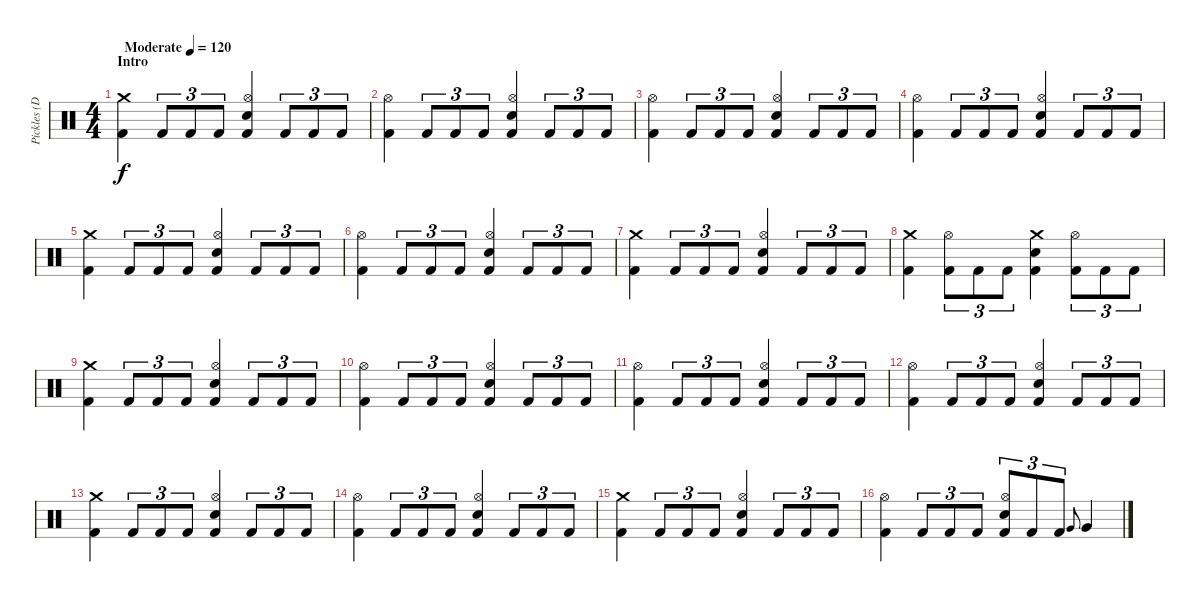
\track ("Pickles (Drums)" "Pickles (D") {instrument percussion}
\staff {score}
\articulation defaults
\ts (4 4)
\section ("" "Intro")
\tempo (120 "Moderate")
\clef neutral
\ks c
("Crash medium (hit)" "Kick (hit) 2").4{dy f} "Kick (hit) 2".8{tu (3 2)} "Kick (hit) 2".8{tu (3 2)} "Kick (hit) 2".8{tu (3 2)} ("Hi-Hat (open)" "Electric Snare (hit)" "Kick (hit) 2").4 "Kick (hit) 2".8{tu (3 2)} "Kick (hit) 2".8{tu (3 2)} "Kick (hit) 2".8{tu (3 2)} |
("Hi-Hat (open)" "Kick (hit) 2").4 "Kick (hit) 2".8{tu (3 2)} "Kick (hit) 2".8{tu (3 2)} "Kick (hit) 2".8{tu (3 2)} ("Hi-Hat (open)" "Electric Snare (hit)" "Kick (hit) 2").4 "Kick (hit) 2".8{tu (3 2)} "Kick (hit) 2".8{tu (3 2)} "Kick (hit) 2".8{tu (3 2)} |
("Hi-Hat (open)" "Kick (hit) 2").4 "Kick (hit) 2".8{tu (3 2)} "Kick (hit) 2".8{tu (3 2)} "Kick (hit) 2".8{tu (3 2)} ("Hi-Hat (open)" "Electric Snare (hit)" "Kick (hit) 2").4 "Kick (hit) 2".8{tu (3 2)} "Kick (hit) 2".8{tu (3 2)} "Kick (hit) 2".8{tu (3 2)} |
("Hi-Hat (open)" "Kick (hit) 2").4 "Kick (hit) 2".8{tu (3 2)} "Kick (hit) 2".8{tu (3 2)} "Kick (hit) 2".8{tu (3 2)} ("Hi-Hat (open)" "Electric Snare (hit)" "Kick (hit) 2").4 "Kick (hit) 2".8{tu (3 2)} "Kick (hit) 2".8{tu (3 2)} "Kick (hit) 2".8{tu (3 2)} |
("Crash medium (hit)" "Kick (hit) 2").4 "Kick (hit) 2".8{tu (3 2)} "Kick (hit) 2".8{tu (3 2)} "Kick (hit) 2".8{tu (3 2)} ("Hi-Hat (open)" "Electric Snare (hit)" "Kick (hit) 2").4 "Kick (hit) 2".8{tu (3 2)} "Kick (hit) 2".8{tu (3 2)} "Kick (hit) 2".8{tu (3 2)} |
("Hi-Hat (open)" "Kick (hit) 2").4 "Kick (hit) 2".8{tu (3 2)} "Kick (hit) 2".8{tu (3 2)} "Kick (hit) 2".8{tu (3 2)} ("Hi-Hat (open)" "Electric Snare (hit)" "Kick (hit) 2").4 "Kick (hit) 2".8{tu (3 2)} "Kick (hit) 2".8{tu (3 2)} "Kick (hit) 2".8{tu (3 2)} |
("Crash medium (hit)" "Kick (hit) 2").4 "Kick (hit) 2".8{tu (3 2)} "Kick (hit) 2".8{tu (3 2)} "Kick (hit) 2".8{tu (3 2)} ("Hi-Hat (open)" "Electric Snare (hit)" "Kick (hit) 2").4 "Kick (hit) 2".8{tu (3 2)} "Kick (hit) 2".8{tu (3 2)} "Kick (hit) 2".8{tu (3 2)} |
("Crash medium (hit)" "Kick (hit) 2").4 ("Hi-Hat (open)" "Kick (hit) 2").8{tu (3 2)} "Kick (hit) 2".8{tu (3 2)} "Kick (hit) 2".8{tu (3 2)} ("Crash medium (hit)" "Electric Snare (hit)" "Kick (hit) 2").4 ("Hi-Hat (open)" "Kick (hit) 2").8{tu (3 2)} "Kick (hit) 2".8{tu (3 2)} "Kick (hit) 2".8{tu (3 2)} |
("Crash medium (hit)" "Kick (hit) 2").4 "Kick (hit) 2".8{tu (3 2)} "Kick (hit) 2".8{tu (3 2)} "Kick (hit) 2".8{tu (3 2)} ("Hi-Hat (open)" "Electric Snare (hit)" "Kick (hit) 2").4 "Kick (hit) 2".8{tu (3 2)} "Kick (hit) 2".8{tu (3 2)} "Kick (hit) 2".8{tu (3 2)} |
("Hi-Hat (open)" "Kick (hit) 2").4 "Kick (hit) 2".8{tu (3 2)} "Kick (hit) 2".8{tu (3 2)} "Kick (hit) 2".8{tu (3 2)} ("Hi-Hat (open)" "Electric Snare (hit)" "Kick (hit) 2").4 "Kick (hit) 2".8{tu (3 2)} "Kick (hit) 2".8{tu (3 2)} "Kick (hit) 2".8{tu (3 2)} |
("Hi-Hat (open)" "Kick (hit) 2").4 "Kick (hit) 2".8{tu (3 2)} "Kick (hit) 2".8{tu (3 2)} "Kick (hit) 2".8{tu (3 2)} ("Hi-Hat (open)" "Electric Snare (hit)" "Kick (hit) 2").4 "Kick (hit) 2".8{tu (3 2)} "Kick (hit) 2".8{tu (3 2)} "Kick (hit) 2".8{tu (3 2)} |
("Hi-Hat (open)" "Kick (hit) 2").4 "Kick (hit) 2".8{tu (3 2)} "Kick (hit) 2".8{tu (3 2)} "Kick (hit) 2".8{tu (3 2)} ("Hi-Hat (open)" "Electric Snare (hit)" "Kick (hit) 2").4 "Kick (hit) 2".8{tu (3 2)} "Kick (hit) 2".8{tu (3 2)} "Kick (hit) 2".8{tu (3 2)} |
("Crash medium (hit)" "Kick (hit) 2").4 "Kick (hit) 2".8{tu (3 2)} "Kick (hit) 2".8{tu (3 2)} "Kick (hit) 2".8{tu (3 2)} ("Hi-Hat (open)" "Electric Snare (hit)" "Kick (hit) 2").4 "Kick (hit) 2".8{tu (3 2)} "Kick (hit) 2".8{tu (3 2)} "Kick (hit) 2".8{tu (3 2)} |
("Hi-Hat (open)" "Kick (hit) 2").4 "Kick (hit) 2".8{tu (3 2)} "Kick (hit) 2".8{tu (3 2)} "Kick (hit) 2".8{tu (3 2)} ("Hi-Hat (open)" "Electric Snare (hit)" "Kick (hit) 2").4 "Kick (hit) 2".8{tu (3 2)} "Kick (hit) 2".8{tu (3 2)} "Kick (hit) 2".8{tu (3 2)} |
("Crash medium (hit)" "Kick (hit) 2").4 "Kick (hit) 2".8{tu (3 2)} "Kick (hit) 2".8{tu (3 2)} "Kick (hit) 2".8{tu (3 2)} ("Hi-Hat (open)" "Electric Snare (hit)" "Kick (hit) 2").4 "Kick (hit) 2".8{tu (3 2)} "Kick (hit) 2".8{tu (3 2)} "Kick (hit) 2".8{tu (3 2)} |
("Hi-Hat (open)" "Kick (hit) 2").4 "Kick (hit) 2".8{tu (3 2)} "Kick (hit) 2".8{tu (3 2)} "Kick (hit) 2".8{tu (3 2)} ("Hi-Hat (open)" "Electric Snare (hit)" "Kick (hit) 2").8{tu (3 2)} "Kick (hit) 2".8{tu (3 2)} "Kick (hit) 2".8{tu (3 2)} "Very Low Tom (hit)".8{gr onbeat} "Very Low Tom (hit)".4
